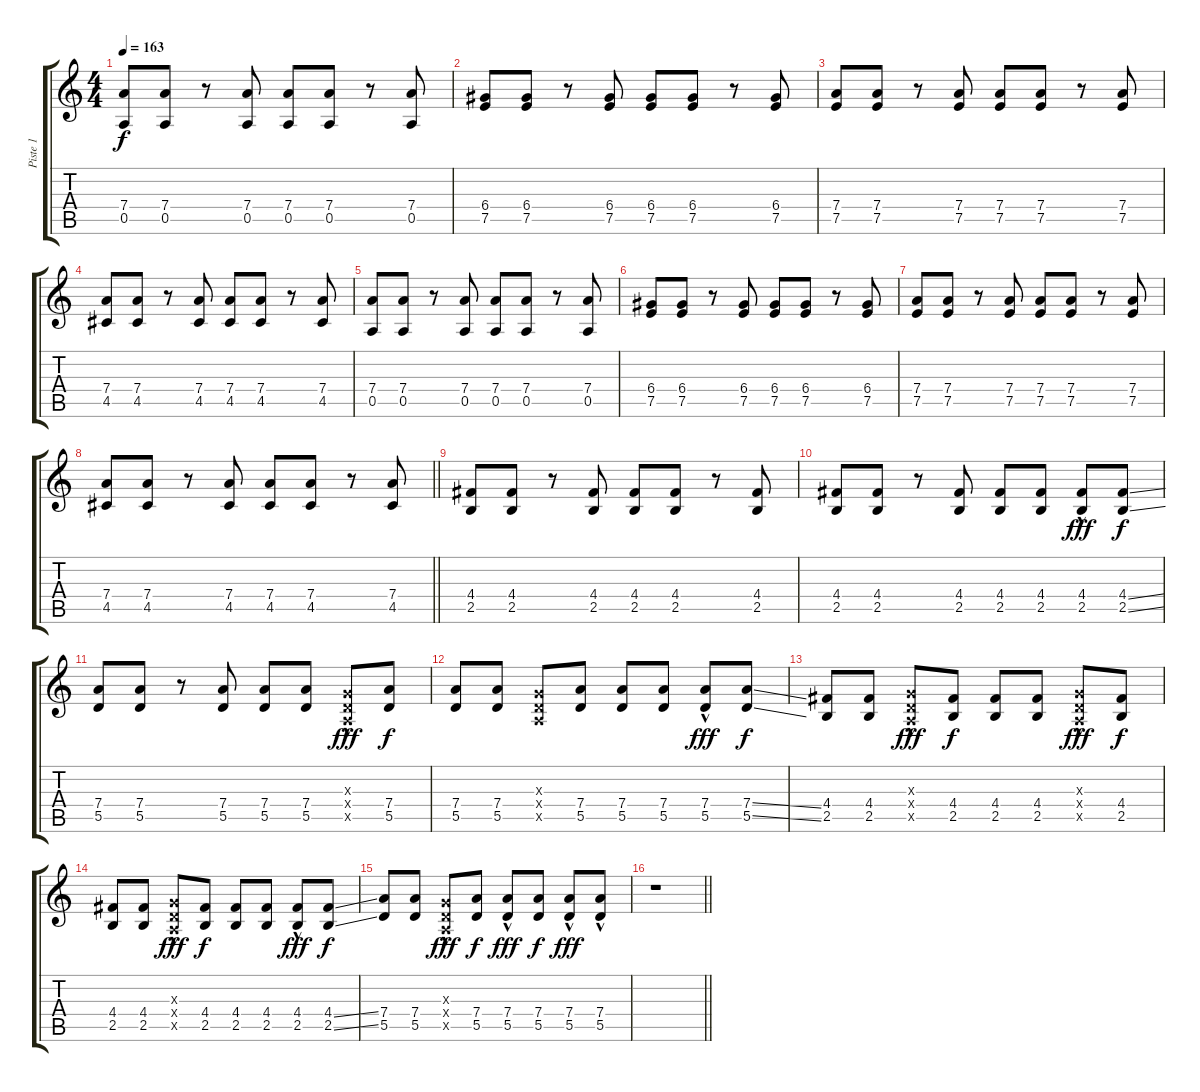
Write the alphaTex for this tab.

\track ("Piste 1" "Piste 1") {instrument overdrivenguitar}
\staff {score tabs}
\tuning (E4 B3 G3 D3 A2 E2) {hide}
\ts (4 4)
\tempo 163
\clef g2
\ks c
(7.4 0.5).8{dy f} (7.4 0.5).8 r.8 (7.4 0.5).8 (7.4 0.5).8 (7.4 0.5).8 r.8 (7.4 0.5).8 |
(6.4 7.5).8 (6.4 7.5).8 r.8 (6.4 7.5).8 (6.4 7.5).8 (6.4 7.5).8 r.8 (6.4 7.5).8 |
(7.4 7.5).8 (7.4 7.5).8 r.8 (7.4 7.5).8 (7.4 7.5).8 (7.4 7.5).8 r.8 (7.4 7.5).8 |
(7.4 4.5).8 (7.4 4.5).8 r.8 (7.4 4.5).8 (7.4 4.5).8 (7.4 4.5).8 r.8 (7.4 4.5).8 |
(7.4 0.5).8 (7.4 0.5).8 r.8 (7.4 0.5).8 (7.4 0.5).8 (7.4 0.5).8 r.8 (7.4 0.5).8 |
(6.4 7.5).8 (6.4 7.5).8 r.8 (6.4 7.5).8 (6.4 7.5).8 (6.4 7.5).8 r.8 (6.4 7.5).8 |
(7.4 7.5).8 (7.4 7.5).8 r.8 (7.4 7.5).8 (7.4 7.5).8 (7.4 7.5).8 r.8 (7.4 7.5).8 |
\barLineRight lightlight
(7.4 4.5).8 (7.4 4.5).8 r.8 (7.4 4.5).8 (7.4 4.5).8 (7.4 4.5).8 r.8 (7.4 4.5).8 |
(4.4 2.5).8 (4.4 2.5).8 r.8 (4.4 2.5).8 (4.4 2.5).8 (4.4 2.5).8 r.8 (4.4 2.5).8 |
(4.4 2.5).8 (4.4 2.5).8 r.8 (4.4 2.5).8 (4.4 2.5).8 (4.4 2.5).8 (4.4{hac} 2.5{hac}).8{dy fff} (4.4{ss} 2.5{ss}).8{dy f} |
(7.4 5.5).8 (7.4 5.5).8 r.8 (7.4 5.5).8 (7.4 5.5).8 (7.4 5.5).8 (0.3{x} 0.4{hac x} 0.5{hac x}).8{dy fff} (7.4 5.5).8{dy f} |
(7.4 5.5).8 (7.4 5.5).8 (0.3{x} 0.4{x} 0.5{x}).8 (7.4 5.5).8 (7.4 5.5).8 (7.4 5.5).8 (7.4{hac} 5.5{hac}).8{dy fff} (7.4{ss} 5.5{ss}).8{dy f} |
(4.4 2.5).8 (4.4 2.5).8 (0.3{x} 0.4{hac x} 0.5{hac x}).8{dy fff} (4.4 2.5).8{dy f} (4.4 2.5).8 (4.4 2.5).8 (0.3{x} 0.4{hac x} 0.5{hac x}).8{dy fff} (4.4 2.5).8{dy f} |
(4.4 2.5).8 (4.4 2.5).8 (0.3{x} 0.4{hac x} 0.5{hac x}).8{dy fff} (4.4 2.5).8{dy f} (4.4 2.5).8 (4.4 2.5).8 (4.4{hac} 2.5{hac}).8{dy fff} (4.4{ss} 2.5{ss}).8{dy f} |
(7.4 5.5).8 (7.4 5.5).8 (0.3{x} 0.4{hac x} 0.5{hac x}).8{dy fff} (7.4 5.5).8{dy f} (7.4{hac} 5.5{hac}).8{dy fff} (7.4 5.5).8{dy f} (7.4{hac} 5.5{hac}).8{dy fff} (7.4{hac} 5.5{hac}).8 |
\barLineRight lightlight
r.1
